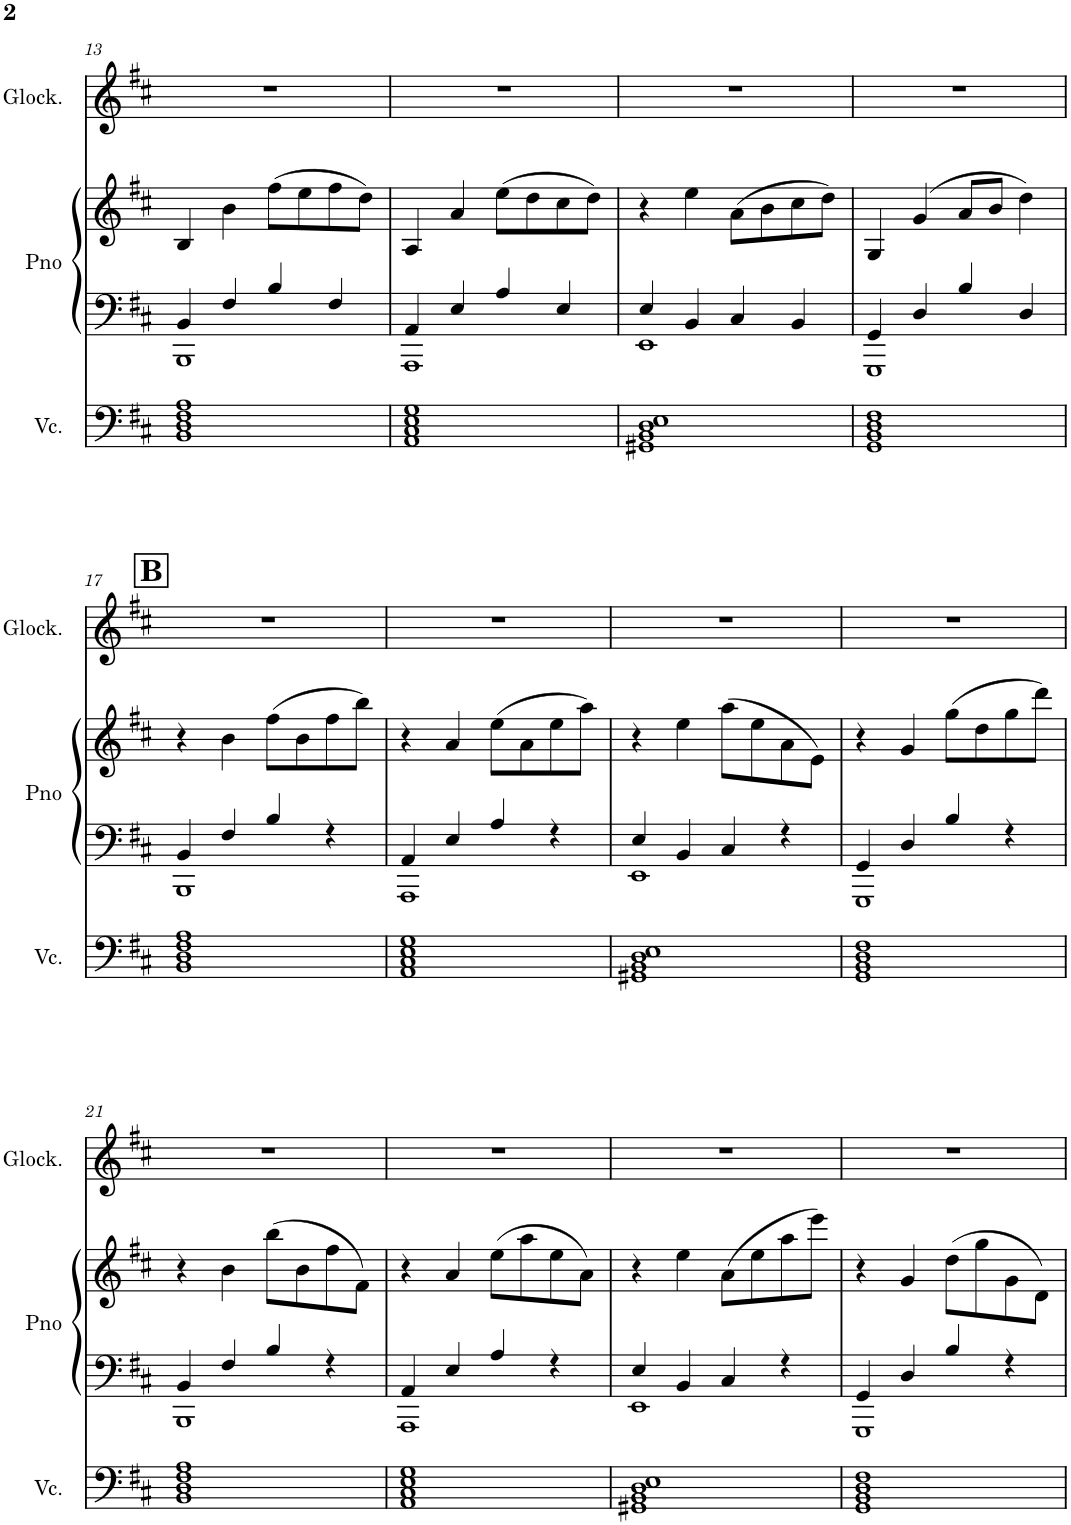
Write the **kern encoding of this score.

**kern	**kern	**kern	**kern
*part3	*part2	*part2	*part1
*staff4	*staff3	*staff2	*staff1
*I"Violoncelo	*I"Piano	*	*I"Glockenspiel
*I'Vc.	*I'Pno	*	*I'Glock.
!!LO:PB:g=z
*clefF4	*clefF4	*clefG2	*clefG2
*	*	*	*Trd-14c-24
*k[f#c#]	*k[f#c#]	*k[f#c#]	*k[f#c#]
*M4/4	*M4/4	*M4/4	*M4/4
=13	=13	=13	=13
*	*^	*	*
1BB 1D 1F# 1A	4BB/	1BBB	4B/	1r
.	4F#/	.	4b\	.
.	4B/	.	(8ff#\L	.
.	.	.	8ee\	.
.	4F#/	.	8ff#\	.
.	.	.	8dd\J)	.
=14	=14	=14	=14	=14
1AA 1C# 1E 1G	4AA/	1AAA	4A/	1r
.	4E/	.	4a/	.
.	4A/	.	(8ee\L	.
.	.	.	8dd\	.
.	4E/	.	8cc#\	.
.	.	.	8dd\J)	.
=15	=15	=15	=15	=15
1GG#X 1BB 1D 1E	4E/	1EE	4r	1r
.	4BB/	.	4ee\	.
.	4C#/	.	(8a\L	.
.	.	.	8b\	.
.	4BB/	.	8cc#\	.
.	.	.	8dd\J)	.
=16	=16	=16	=16	=16
1GG 1BB 1D 1F#	4GG/	1GGG	4G/	1r
.	4D/	.	(4g/	.
.	4B/	.	8a/L	.
.	.	.	8b/J	.
.	4D/	.	4dd\)	.
!!LO:LB:g=z
!!LO:REH:place=s1:a:B:cj:fs=14:t=B
=17	=17	=17	=17	=17
1BB 1D 1F# 1A	4BB/	1BBB	4r	1r
.	4F#/	.	4b\	.
.	4B/	.	(8ff#\L	.
.	.	.	8b\	.
.	4r	.	8ff#\	.
.	.	.	8bb\J)	.
=18	=18	=18	=18	=18
1AA 1C# 1E 1G	4AA/	1AAA	4r	1r
.	4E/	.	4a/	.
.	4A/	.	(8ee\L	.
.	.	.	8a\	.
.	4r	.	8ee\	.
.	.	.	8aa\J)	.
=19	=19	=19	=19	=19
1GG#X 1BB 1D 1E	4E/	1EE	4r	1r
.	4BB/	.	4ee\	.
.	4C#/	.	(8aa\L	.
.	.	.	8ee\	.
.	4r	.	8a\	.
.	.	.	8e\J)	.
=20	=20	=20	=20	=20
1GG 1BB 1D 1F#	4GG/	1GGG	4r	1r
.	4D/	.	4g/	.
.	4B/	.	(8gg\L	.
.	.	.	8dd\	.
.	4r	.	8gg\	.
.	.	.	8ddd\J)	.
!!LO:LB:g=z
=21	=21	=21	=21	=21
1BB 1D 1F# 1A	4BB/	1BBB	4r	1r
.	4F#/	.	4b\	.
.	4B/	.	(8bb\L	.
.	.	.	8b\	.
.	4r	.	8ff#\	.
.	.	.	8f#\J)	.
=22	=22	=22	=22	=22
1AA 1C# 1E 1G	4AA/	1AAA	4r	1r
.	4E/	.	4a/	.
.	4A/	.	(8ee\L	.
.	.	.	8aa\	.
.	4r	.	8ee\	.
.	.	.	8a\J)	.
=23	=23	=23	=23	=23
1GG#X 1BB 1D 1E	4E/	1EE	4r	1r
.	4BB/	.	4ee\	.
.	4C#/	.	(8a\L	.
.	.	.	8ee\	.
.	4r	.	8aa\	.
.	.	.	8eee\J)	.
=24	=24	=24	=24	=24
1GG 1BB 1D 1F#	4GG/	1GGG	4r	1r
.	4D/	.	4g/	.
.	4B/	.	(8dd\L	.
.	.	.	8gg\	.
.	4r	.	8g\	.
.	.	.	8d\J)	.
*	*v	*v	*	*
=	=	=	=
*-	*-	*-	*-
